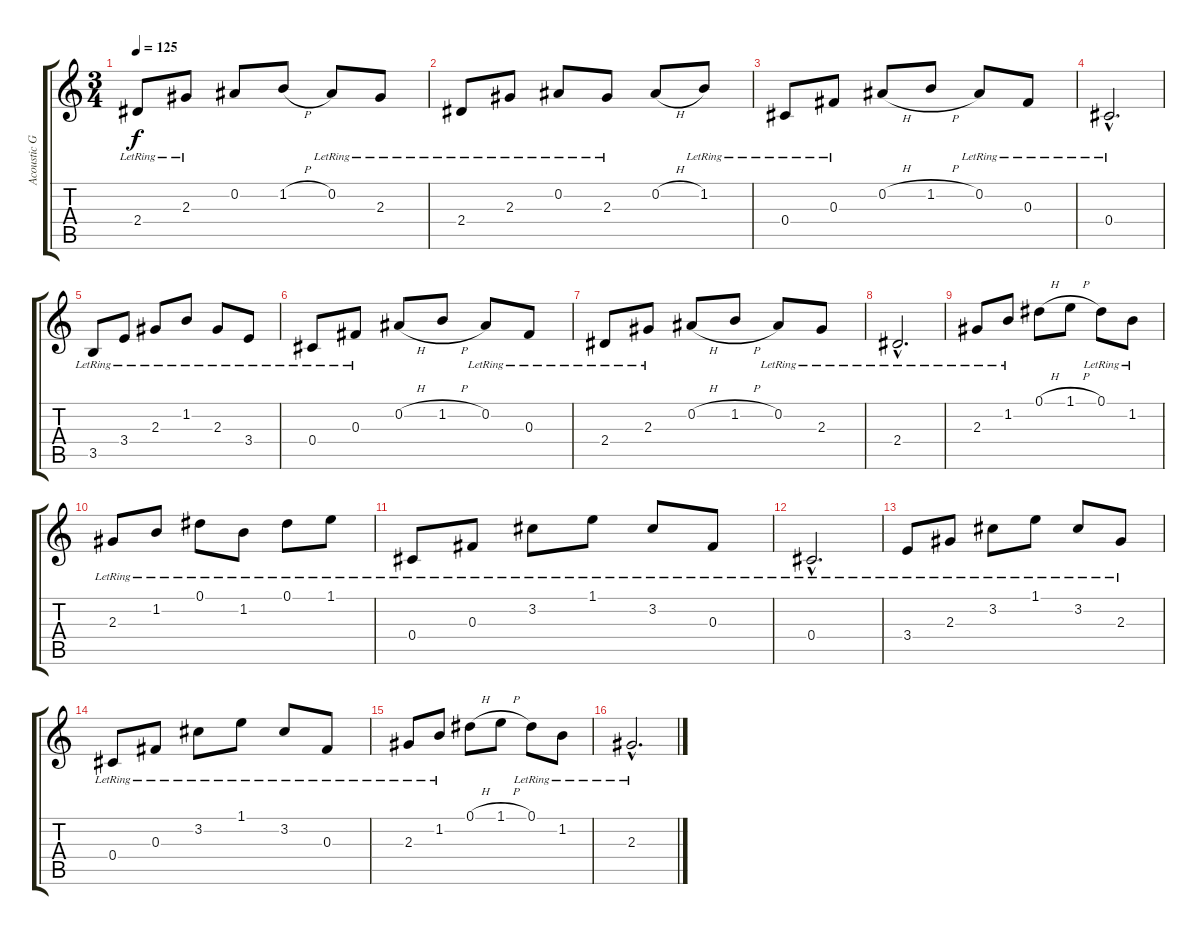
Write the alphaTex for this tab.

\track ("Acoustic Guitar II" "Acoustic G") {instrument electricguitarclean}
\staff {score tabs}
\tuning (Eb4 Bb3 Gb3 Db3 Ab2 Eb2) {hide}
\ts (3 4)
\tempo 125
\clef g2
\ks c
2.4{lr}.8{dy f instrument electricguitarclean} 2.3{lr}.8 0.2.8 1.2{h}.8 0.2{lr}.8 2.3{lr}.8 |
2.4{lr}.8 2.3{lr}.8 0.2{lr}.8 2.3{lr}.8 0.2{h}.8 1.2{lr}.8 |
0.4{lr}.8 0.3{lr}.8 0.2{h}.8 1.2{h}.8 0.2{lr}.8 0.3{lr}.8 |
0.4{hac lr}.2{d} |
3.5{lr}.8 3.4{lr}.8 2.3{lr}.8 1.2{lr}.8 2.3{lr}.8 3.4{lr}.8 |
0.4{lr}.8 0.3{lr}.8 0.2{h}.8 1.2{h}.8 0.2{lr}.8 0.3{lr}.8 |
2.4{lr}.8 2.3{lr}.8 0.2{h}.8 1.2{h}.8 0.2{lr}.8 2.3{lr}.8 |
2.4{hac lr}.2{d} |
2.3{lr}.8 1.2{lr}.8 0.1{h}.8 1.1{h}.8 0.1{lr}.8 1.2{lr}.8 |
2.3{lr}.8 1.2{lr}.8 0.1{lr}.8 1.2{lr}.8 0.1{lr}.8 1.1{lr}.8 |
0.4{lr}.8 0.3{lr}.8 3.2{lr}.8 1.1{lr}.8 3.2{lr}.8 0.3{lr}.8 |
0.4{hac lr}.2{d} |
3.4{lr}.8 2.3{lr}.8 3.2{lr}.8 1.1{lr}.8 3.2{lr}.8 2.3{lr}.8 |
0.4{lr}.8 0.3{lr}.8 3.2{lr}.8 1.1{lr}.8 3.2{lr}.8 0.3{lr}.8 |
2.3{lr}.8 1.2{lr}.8 0.1{h}.8 1.1{h}.8 0.1{lr}.8 1.2{lr}.8 |
2.3{hac lr}.2{d}
